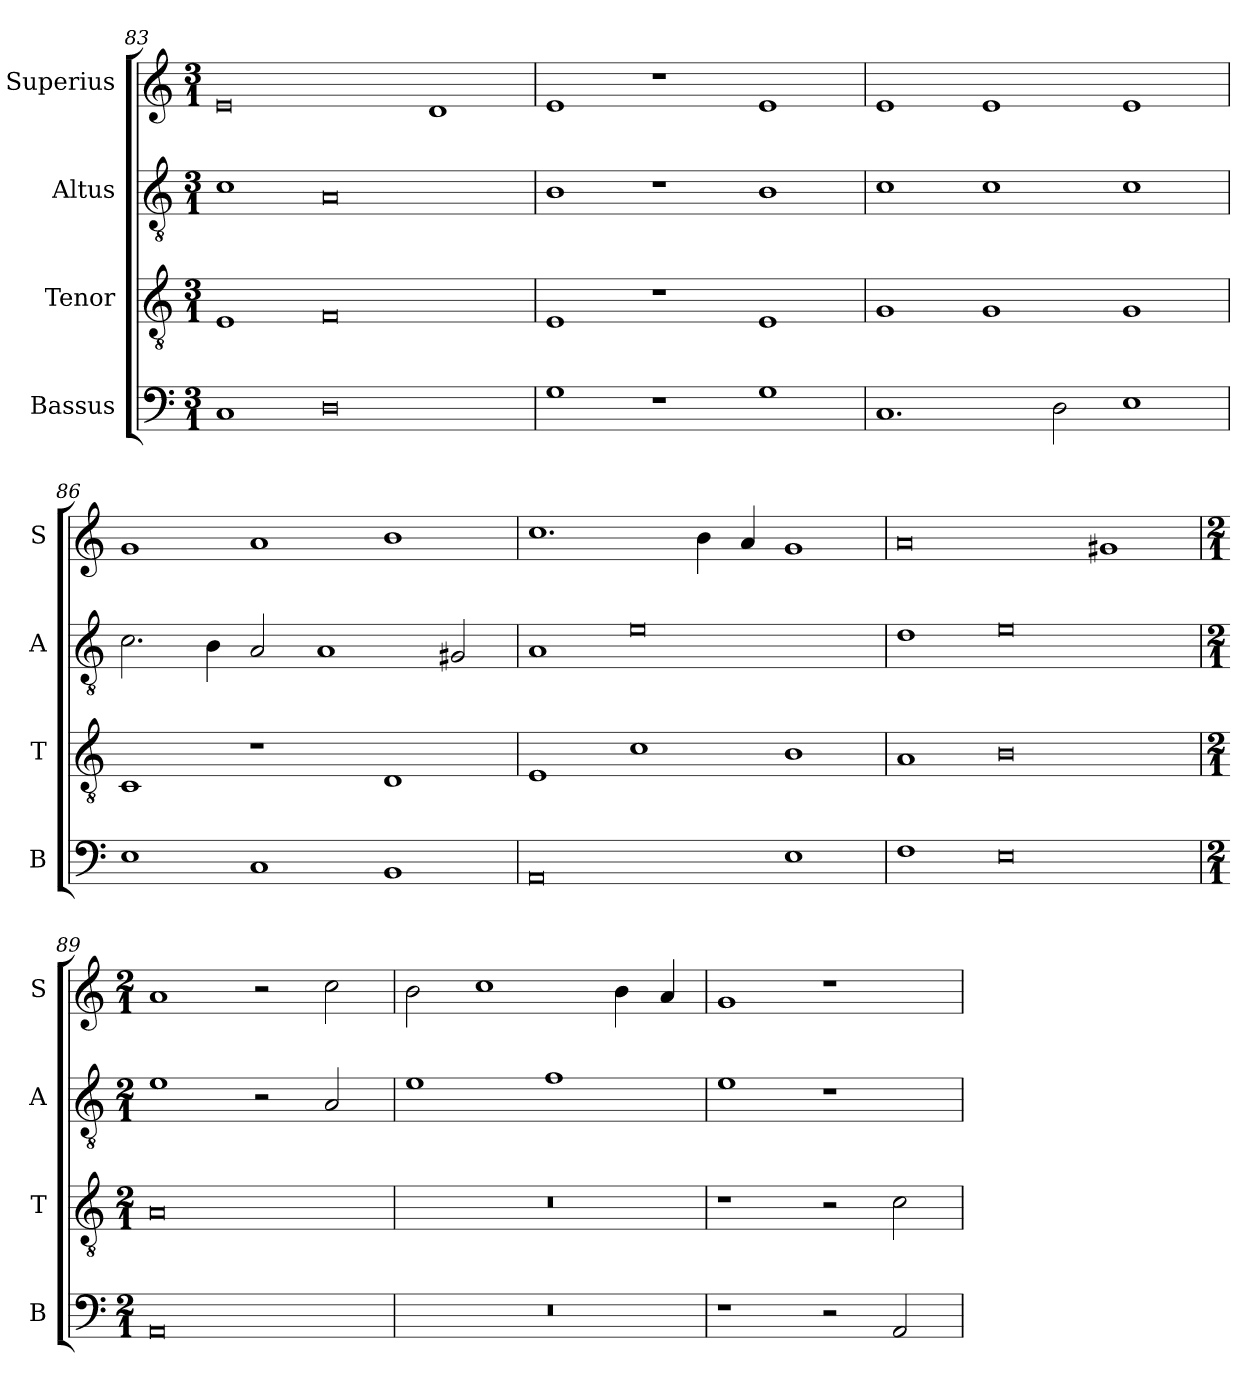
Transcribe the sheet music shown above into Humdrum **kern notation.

**kern	**kern	**kern	**kern
*part4	*part3	*part2	*part1
*staff4	*staff3	*staff2	*staff1
*I"Bassus	*I"Tenor	*I"Altus	*I"Superius
*I'B	*I'T	*I'A	*I'S
*clefF4	*clefGv2	*clefGv2	*clefG2
*k[]	*k[]	*k[]	*k[]
*M3/1	*M3/1	*M3/1	*M3/1
=83	=83	=83	=83
1C	1E	1c	0e
0D	0F	0A	.
.	.	.	1d
=84	=84	=84	=84
1G	1E	1B	1e
1r	1r	1r	1r
1G	1E	1B	1e
=85	=85	=85	=85
1.C	1G	1c	1e
.	1G	1c	1e
2D	.	.	.
1E	1G	1c	1e
=86	=86	=86	=86
1E	1C	2.c	1g
.	.	4B	.
1C	1r	2A	1a
.	.	1A	.
1BB	1D	.	1b
.	.	2G#X	.
=87	=87	=87	=87
0AA	1E	1A	1.cc
.	1c	0e	.
.	.	.	4b
.	.	.	4a
1E	1B	.	1g
=88	=88	=88	=88
1F	1A	1d	0a
0E	0B	0e	.
.	.	.	1g#X
=89	=89	=89	=89
*M2/1	*M2/1	*M2/1	*M2/1
0AA	0A	1e	1a
.	.	2r	2r
.	.	2A	2cc
=90	=90	=90	=90
0r	0r	1e	2b
.	.	.	1cc
.	.	1f	.
.	.	.	4b
.	.	.	4a
=91	=91	=91	=91
1r	1r	1e	1g
2r	2r	1r	1r
2AA	2c	.	.
=	=	=	=
*-	*-	*-	*-
